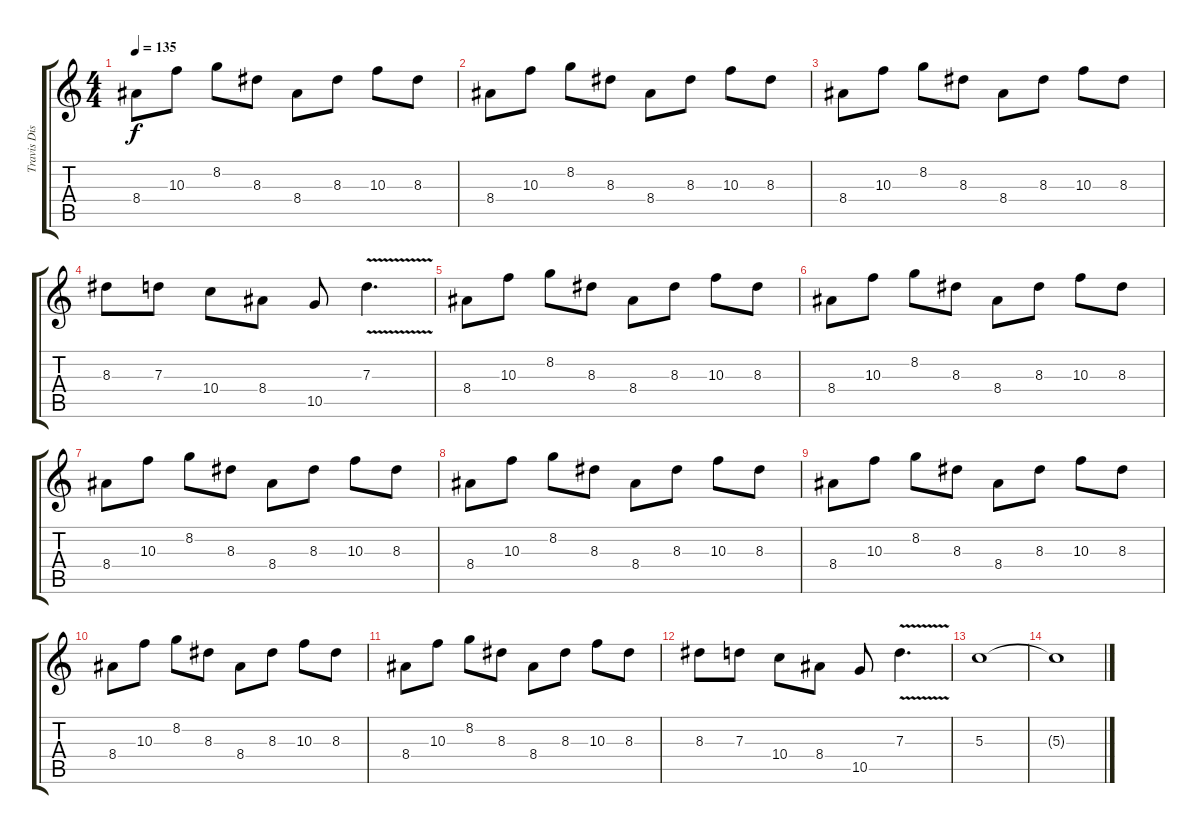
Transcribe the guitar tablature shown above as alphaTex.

\track ("Travis Distortion" "Travis Dis") {instrument distortionguitar}
\staff {score tabs}
\tuning (E4 B3 G3 D3 A2 E2) {hide}
\ts (4 4)
\tempo 135
\clef g2
\ks c
8.4.8{dy f} 10.3.8 8.2.8 8.3.8 8.4.8 8.3.8 10.3.8 8.3.8 |
8.4.8 10.3.8 8.2.8 8.3.8 8.4.8 8.3.8 10.3.8 8.3.8 |
8.4.8 10.3.8 8.2.8 8.3.8 8.4.8 8.3.8 10.3.8 8.3.8 |
8.3.8 7.3.8 10.4.8 8.4.8 10.5.8 7.3{v}.4{d} |
8.4.8 10.3.8 8.2.8 8.3.8 8.4.8 8.3.8 10.3.8 8.3.8 |
8.4.8 10.3.8 8.2.8 8.3.8 8.4.8 8.3.8 10.3.8 8.3.8 |
8.4.8 10.3.8 8.2.8 8.3.8 8.4.8 8.3.8 10.3.8 8.3.8 |
8.4.8 10.3.8 8.2.8 8.3.8 8.4.8 8.3.8 10.3.8 8.3.8 |
8.4.8 10.3.8 8.2.8 8.3.8 8.4.8 8.3.8 10.3.8 8.3.8 |
8.4.8 10.3.8 8.2.8 8.3.8 8.4.8 8.3.8 10.3.8 8.3.8 |
8.4.8 10.3.8 8.2.8 8.3.8 8.4.8 8.3.8 10.3.8 8.3.8 |
8.3.8 7.3.8 10.4.8 8.4.8 10.5.8 7.3{v}.4{d} |
5.3.1{volume 0} |
5.3{t}.1
